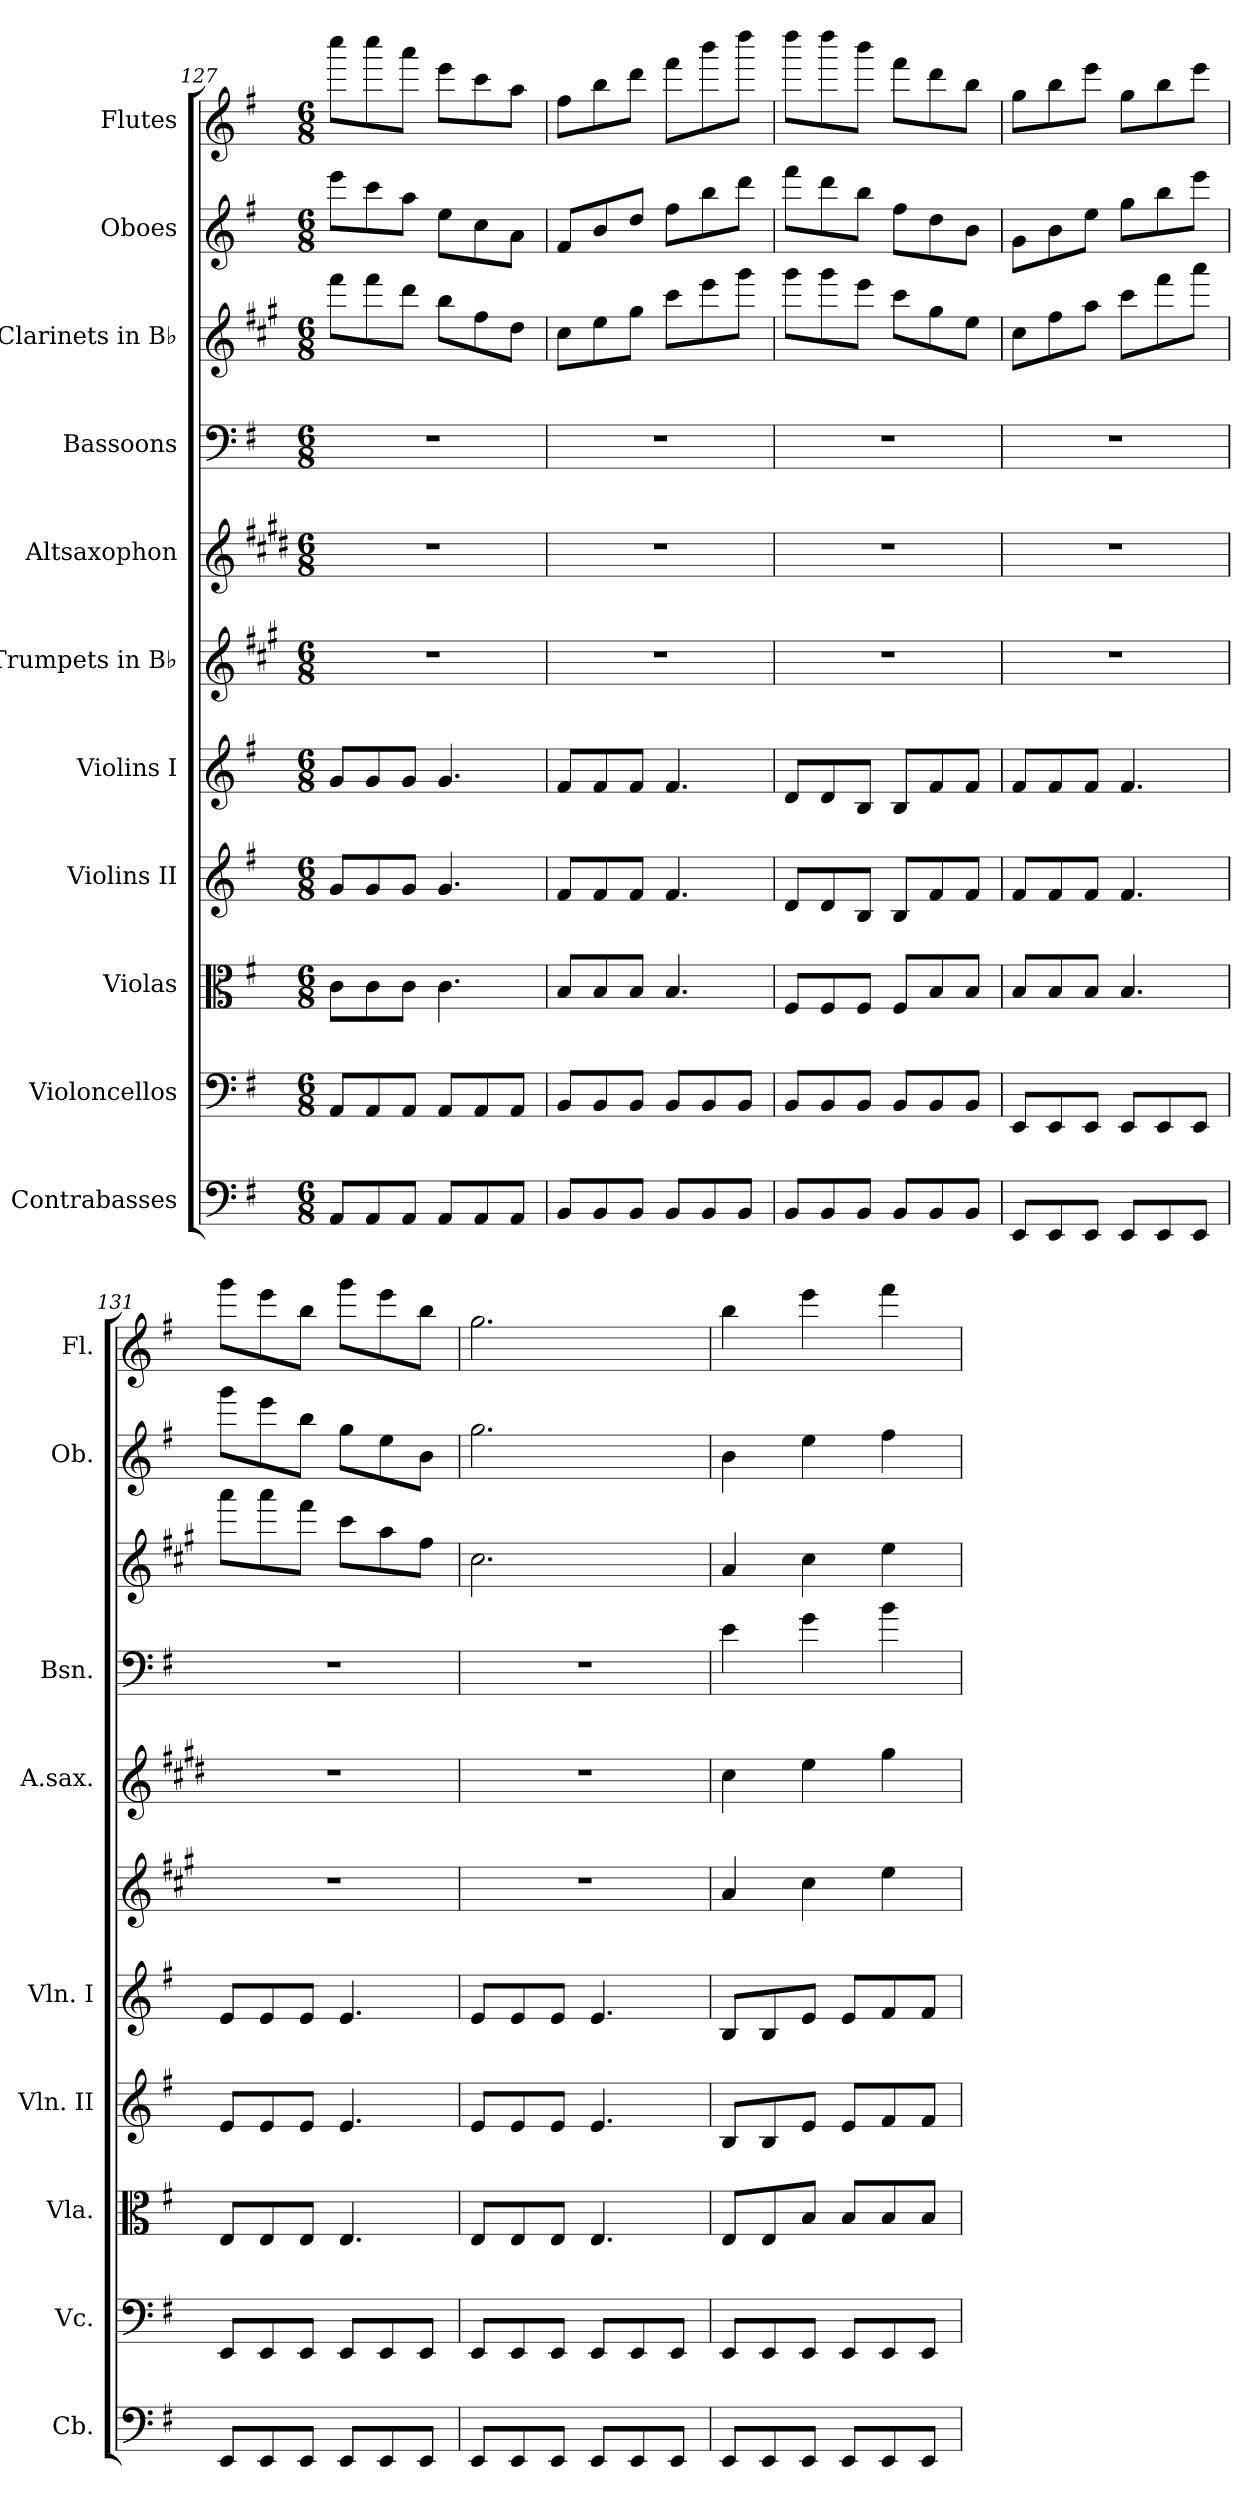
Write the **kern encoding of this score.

**kern	**kern	**kern	**kern	**kern	**kern	**kern	**kern	**kern	**kern	**kern
*part11	*part10	*part9	*part8	*part7	*part6	*part5	*part4	*part3	*part2	*part1
*staff11	*staff10	*staff9	*staff8	*staff7	*staff6	*staff5	*staff4	*staff3	*staff2	*staff1
*I"Contrabasses	*I"Violoncellos	*I"Violas	*I"Violins II	*I"Violins I	*I"Trumpets in B♭	*I"Altsaxophon	*I"Bassoons	*I"Clarinets in B♭	*I"Oboes	*I"Flutes
*I'Cb.	*I'Vc.	*I'Vla.	*I'Vln. II	*I'Vln. I	*	*I'A.sax.	*I'Bsn.	*	*I'Ob.	*I'Fl.
*clefF4	*clefF4	*clefC3	*clefG2	*clefG2	*clefG2	*clefG2	*clefF4	*clefG2	*clefG2	*clefG2
*ITrd7c12	*	*	*	*	*ITrd1c2	*ITrd5c9	*	*ITrd1c2	*	*
*k[f#]	*k[f#]	*k[f#]	*k[f#]	*k[f#]	*k[f#]	*k[f#]	*k[f#]	*k[f#]	*k[f#]	*k[f#]
*M6/8	*M6/8	*M6/8	*M6/8	*M6/8	*M6/8	*M6/8	*M6/8	*M6/8	*M6/8	*M6/8
=127	=127	=127	=127	=127	=127	=127	=127	=127	=127	=127
8AAA/L	8AA/L	8c\L	8g/L	8g/L	2.r	2.r	2.r	8eee\L	8eee\L	8cccc\L
8AAA/	8AA/	8c\	8g/	8g/	.	.	.	8eee\	8ccc\	8cccc\
8AAA/J	8AA/J	8c\J	8g/J	8g/J	.	.	.	8ccc\J	8aa\J	8aaa\J
8AAA/L	8AA/L	4.c\	4.g/	4.g/	.	.	.	8aa\L	8ee\L	8eee\L
8AAA/	8AA/	.	.	.	.	.	.	8ee\	8cc\	8ccc\
8AAA/J	8AA/J	.	.	.	.	.	.	8cc\J	8a\J	8aa\J
!!LO:PB:g=z
=128	=128	=128	=128	=128	=128	=128	=128	=128	=128	=128
8BBB/L	8BB/L	8B/L	8f#/L	8f#/L	2.r	2.r	2.r	8b\L	8f#/L	8ff#\L
8BBB/	8BB/	8B/	8f#/	8f#/	.	.	.	8dd\	8b/	8bb\
8BBB/J	8BB/J	8B/J	8f#/J	8f#/J	.	.	.	8ff#\J	8dd/J	8ddd\J
8BBB/L	8BB/L	4.B/	4.f#/	4.f#/	.	.	.	8bb\L	8ff#\L	8fff#\L
8BBB/	8BB/	.	.	.	.	.	.	8ddd\	8bb\	8bbb\
8BBB/J	8BB/J	.	.	.	.	.	.	8fff#\J	8ddd\J	8dddd\J
=129	=129	=129	=129	=129	=129	=129	=129	=129	=129	=129
8BBB/L	8BB/L	8F#/L	8d/L	8d/L	2.r	2.r	2.r	8fff#\L	8fff#\L	8dddd\L
8BBB/	8BB/	8F#/	8d/	8d/	.	.	.	8fff#\	8ddd\	8dddd\
8BBB/J	8BB/J	8F#/J	8B/J	8B/J	.	.	.	8ddd\J	8bb\J	8bbb\J
8BBB/L	8BB/L	8F#/L	8B/L	8B/L	.	.	.	8bb\L	8ff#\L	8fff#\L
8BBB/	8BB/	8B/	8f#/	8f#/	.	.	.	8ff#\	8dd\	8ddd\
8BBB/J	8BB/J	8B/J	8f#/J	8f#/J	.	.	.	8dd\J	8b\J	8bb\J
=130	=130	=130	=130	=130	=130	=130	=130	=130	=130	=130
8EEE/L	8EE/L	8B/L	8f#/L	8f#/L	2.r	2.r	2.r	8b\L	8g\L	8gg\L
8EEE/	8EE/	8B/	8f#/	8f#/	.	.	.	8ee\	8b\	8bb\
8EEE/J	8EE/J	8B/J	8f#/J	8f#/J	.	.	.	8gg\J	8ee\J	8eee\J
8EEE/L	8EE/L	4.B/	4.f#/	4.f#/	.	.	.	8bb\L	8gg\L	8gg\L
8EEE/	8EE/	.	.	.	.	.	.	8eee\	8bb\	8bb\
8EEE/J	8EE/J	.	.	.	.	.	.	8ggg\J	8eee\J	8eee\J
=131	=131	=131	=131	=131	=131	=131	=131	=131	=131	=131
8EEE/L	8EE/L	8E/L	8e/L	8e/L	2.r	2.r	2.r	8ggg\L	8ggg\L	8ggg\L
8EEE/	8EE/	8E/	8e/	8e/	.	.	.	8ggg\	8eee\	8eee\
8EEE/J	8EE/J	8E/J	8e/J	8e/J	.	.	.	8eee\J	8bb\J	8bb\J
8EEE/L	8EE/L	4.E/	4.e/	4.e/	.	.	.	8bb\L	8gg\L	8ggg\L
8EEE/	8EE/	.	.	.	.	.	.	8gg\	8ee\	8eee\
8EEE/J	8EE/J	.	.	.	.	.	.	8ee\J	8b\J	8bb\J
=132	=132	=132	=132	=132	=132	=132	=132	=132	=132	=132
8EEE/L	8EE/L	8E/L	8e/L	8e/L	2.r	2.r	2.r	2.b\	2.gg\	2.gg\
8EEE/	8EE/	8E/	8e/	8e/	.	.	.	.	.	.
8EEE/J	8EE/J	8E/J	8e/J	8e/J	.	.	.	.	.	.
8EEE/L	8EE/L	4.E/	4.e/	4.e/	.	.	.	.	.	.
8EEE/	8EE/	.	.	.	.	.	.	.	.	.
8EEE/J	8EE/J	.	.	.	.	.	.	.	.	.
!!LO:PB:g=z
=133	=133	=133	=133	=133	=133	=133	=133	=133	=133	=133
8EEE/L	8EE/L	8E/L	8B/L	8B/L	4g/	4e\	4e\	4g/	4b\	4bb\
8EEE/	8EE/	8E/	8B/	8B/	.	.	.	.	.	.
8EEE/J	8EE/J	8B/J	8e/J	8e/J	4b\	4g\	4g\	4b\	4ee\	4eee\
8EEE/L	8EE/L	8B/L	8e/L	8e/L	.	.	.	.	.	.
8EEE/	8EE/	8B/	8f#/	8f#/	4dd\	4b\	4b\	4dd\	4ff#\	4fff#\
8EEE/J	8EE/J	8B/J	8f#/J	8f#/J	.	.	.	.	.	.
=	=	=	=	=	=	=	=	=	=	=
*-	*-	*-	*-	*-	*-	*-	*-	*-	*-	*-
